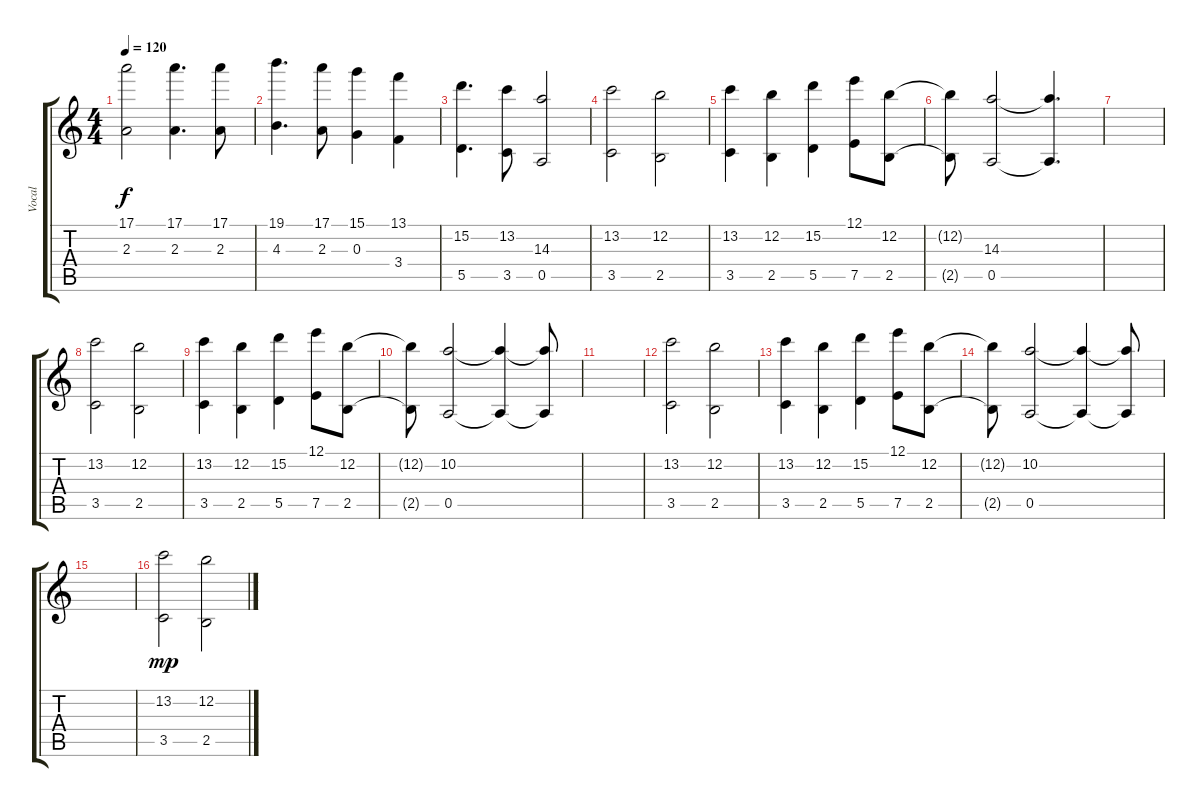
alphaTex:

\track ("Vocal" "Vocal") {instrument acousticguitarsteel}
\staff {score tabs}
\tuning (E4 B3 G3 D3 A2 E2) {hide}
\ts (4 4)
\tempo 120
\clef g2
\ks c
(17.1 2.3).2{dy f} (17.1 2.3).4{d} (17.1 2.3).8 |
(19.1 4.3).4{d} (17.1 2.3).8 (15.1 0.3).4 (13.1 3.4).4 |
(15.2 5.5).4{d} (13.2 3.5).8 (14.3 0.5).2 |
(13.2 3.5).2 (12.2 2.5).2 |
(13.2 3.5).4 (12.2 2.5).4 (15.2 5.5).4 (12.1 7.5).8 (12.2 2.5).8 |
(12.2{t} 2.5{t}).8 (14.3 0.5).2 (14.3{t} 0.5{t}).4{d} |
|
(13.2 3.5).2 (12.2 2.5).2 |
(13.2 3.5).4 (12.2 2.5).4 (15.2 5.5).4 (12.1 7.5).8 (12.2 2.5).8 |
(12.2{t} 2.5{t}).8 (10.2 0.5).2 (10.2{t} 0.5{t}).4 (10.2{t} 0.5{t}).8 |
|
(13.2 3.5).2 (12.2 2.5).2 |
(13.2 3.5).4 (12.2 2.5).4 (15.2 5.5).4 (12.1 7.5).8 (12.2 2.5).8 |
(12.2{t} 2.5{t}).8 (10.2 0.5).2 (10.2{t} 0.5{t}).4 (10.2{t} 0.5{t}).8 |
|
(13.2 3.5).2{dy mp} (12.2 2.5).2
